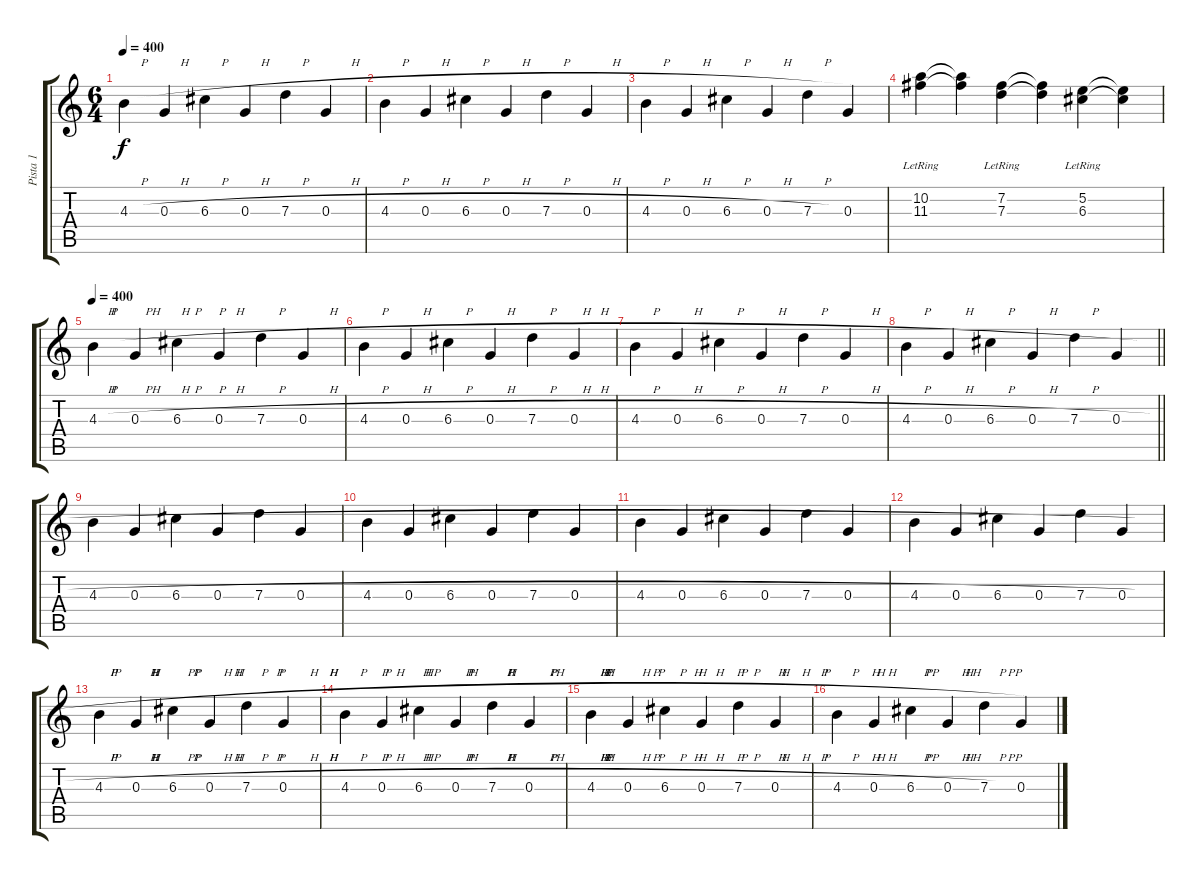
\track ("Pista 1" "Pista 1") {instrument acousticguitarsteel}
\staff {score tabs}
\tuning (E4 B3 G3 D3 A2 D2) {hide}
\ts (6 4)
\tempo 400
\clef g2
\ks c
4.3{h}.4{dy f} 0.3{h}.4 6.3{h}.4 0.3{h}.4 7.3{h}.4 0.3{h}.4 |
4.3{h}.4 0.3{h}.4 6.3{h}.4 0.3{h}.4 7.3{h}.4 0.3{h}.4 |
4.3{h}.4 0.3{h}.4 6.3{h}.4 0.3{h}.4 7.3{h}.4 0.3.4 |
(10.2{lr} 11.3{lr}).4 (10.2{t} 11.3{t}).4 (7.2{lr} 7.3{lr}).4 (7.2{t} 7.3{t}).4 (5.2{lr} 6.3{lr}).4 (5.2{t} 6.3{t}).4 |
\tempo 400
4.3{h}.4{instrument distortionguitar} 0.3{h}.4 6.3{h}.4 0.3{h}.4 7.3{h}.4 0.3{h}.4 |
4.3{h}.4 0.3{h}.4 6.3{h}.4 0.3{h}.4 7.3{h}.4 0.3{h}.4 |
4.3{h}.4 0.3{h}.4 6.3{h}.4 0.3{h}.4 7.3{h}.4 0.3{h}.4 |
\barLineRight lightlight
4.3{h}.4 0.3{h}.4 6.3{h}.4 0.3{h}.4 7.3{h}.4 0.3{h}.4 |
4.3{h}.4 0.3{h}.4 6.3{h}.4 0.3{h}.4 7.3{h}.4 0.3{h}.4 |
4.3{h}.4 0.3{h}.4 6.3{h}.4 0.3{h}.4 7.3{h}.4 0.3{h}.4 |
4.3{h}.4 0.3{h}.4 6.3{h}.4 0.3{h}.4 7.3{h}.4 0.3{h}.4 |
4.3{h}.4 0.3{h}.4 6.3{h}.4 0.3{h}.4 7.3{h}.4 0.3{h}.4 |
4.3{h}.4 0.3{h}.4 6.3{h}.4 0.3{h}.4 7.3{h}.4 0.3{h}.4 |
4.3{h}.4 0.3{h}.4 6.3{h}.4 0.3{h}.4 7.3{h}.4 0.3{h}.4 |
4.3{h}.4 0.3{h}.4 6.3{h}.4 0.3{h}.4 7.3{h}.4 0.3{h}.4 |
4.3{h}.4 0.3{h}.4 6.3{h}.4 0.3{h}.4 7.3{h}.4 0.3{h}.4
